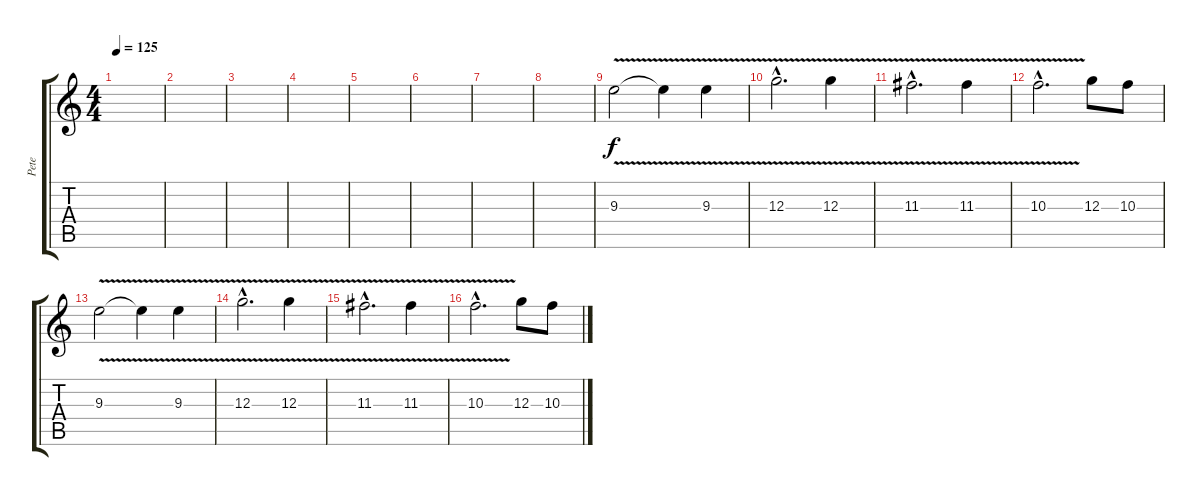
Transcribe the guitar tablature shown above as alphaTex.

\track ("Pete" "Pete") {instrument distortionguitar}
\staff {score tabs}
\tuning (E4 B3 G3 D3 A2 E2) {hide}
\ts (4 4)
\tempo 125
\clef g2
\ks c
|
|
|
|
|
|
|
|
9.3{v}.2 9.3{t}.4 9.3{v}.4 |
12.3{v hac}.2{d} 12.3{v}.4 |
11.3{v hac}.2{d} 11.3{v}.4 |
10.3{v hac}.2{d} 12.3.8 10.3.8 |
9.3{v}.2 9.3{t}.4 9.3{v}.4 |
12.3{v hac}.2{d} 12.3{v}.4 |
11.3{v hac}.2{d} 11.3{v}.4 |
10.3{v hac}.2{d} 12.3.8 10.3.8
